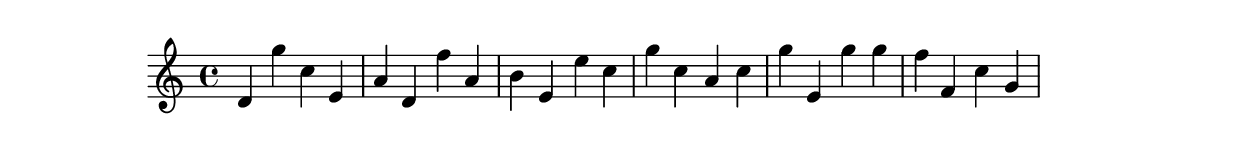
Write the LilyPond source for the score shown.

%% Do not edit this file; it is auto-generated from LSR http://lsr.dsi.unimi.it
%% This file is in the public domain.
\version "2.13.1"

\header {
  lsrtags = "pitches"

%% Translation of GIT committish: 48f804da6794a7bc8e7fdd4b1649f485b0b09d26
  texidoces = "
Este fragmento de código basado en Scheme genera
24 notas aleatorias (o tantas como se necesiten), basándose en la
hora actual (o en cualquier número pseudo-aleatorio que se
especifique en su lugar, para obtener las mismas notas aleatorias
cada vez): es decir, para obtener distintos patrones de notas,
sólo tiene que modificar este número.

"
  doctitlees = "Generación de notas aleatorias"

  texidoc = "
This Scheme-based snippet generates 24 random notes (or as many as
required), based on the current time (or any randomish number specified
instead, in order to obtain the same random notes each time): i.e., to
get different random note patterns, just change this number.

"
  doctitle = "Generating random notes"
} % begin verbatim

\score {
  {
    #(let ((random-state (seed->random-state (current-time))))
       (ly:export
        (make-sequential-music
         (map (lambda (x)
                (let ((idx (random 12 random-state)))
                  (make-event-chord
                   (list
                    (make-music 'NoteEvent
                                'duration (ly:make-duration 2 0 1 1)
                                'pitch (ly:make-pitch
                                        (quotient idx 7)
                                        (remainder idx 7)
                                        0))))))
              (make-list 24)))))
  }
}
